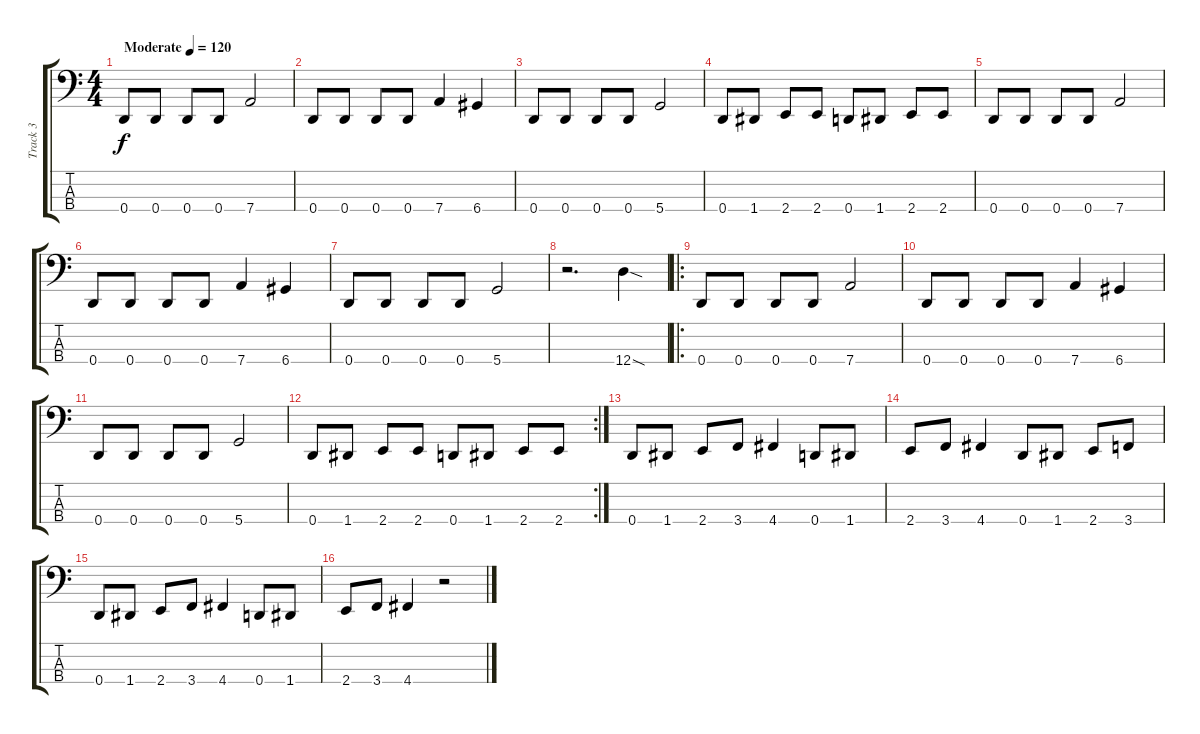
\track ("Track 3" "Track 3") {instrument electricbassfinger}
\staff {score tabs}
\tuning (G2 D2 A1 D1) {hide}
\ts (4 4)
\tempo (120 "Moderate")
\clef f4
\ks c
0.4.8{dy f instrument electricbassfinger} 0.4.8 0.4.8 0.4.8 7.4.2 |
0.4.8 0.4.8 0.4.8 0.4.8 7.4.4 6.4.4 |
0.4.8 0.4.8 0.4.8 0.4.8 5.4.2 |
0.4.8 1.4.8 2.4.8 2.4.8 0.4.8 1.4.8 2.4.8 2.4.8 |
0.4.8 0.4.8 0.4.8 0.4.8 7.4.2 |
0.4.8 0.4.8 0.4.8 0.4.8 7.4.4 6.4.4 |
0.4.8 0.4.8 0.4.8 0.4.8 5.4.2 |
r.2{d} 12.4{sod}.4 |
\ro
0.4.8 0.4.8 0.4.8 0.4.8 7.4.2 |
0.4.8 0.4.8 0.4.8 0.4.8 7.4.4 6.4.4 |
0.4.8 0.4.8 0.4.8 0.4.8 5.4.2 |
\rc 2
0.4.8 1.4.8 2.4.8 2.4.8 0.4.8 1.4.8 2.4.8 2.4.8 |
0.4.8 1.4.8 2.4.8 3.4.8 4.4.4 0.4.8 1.4.8 |
2.4.8 3.4.8 4.4.4 0.4.8 1.4.8 2.4.8 3.4.8 |
0.4.8 1.4.8 2.4.8 3.4.8 4.4.4 0.4.8 1.4.8 |
2.4.8 3.4.8 4.4.4 r.2
